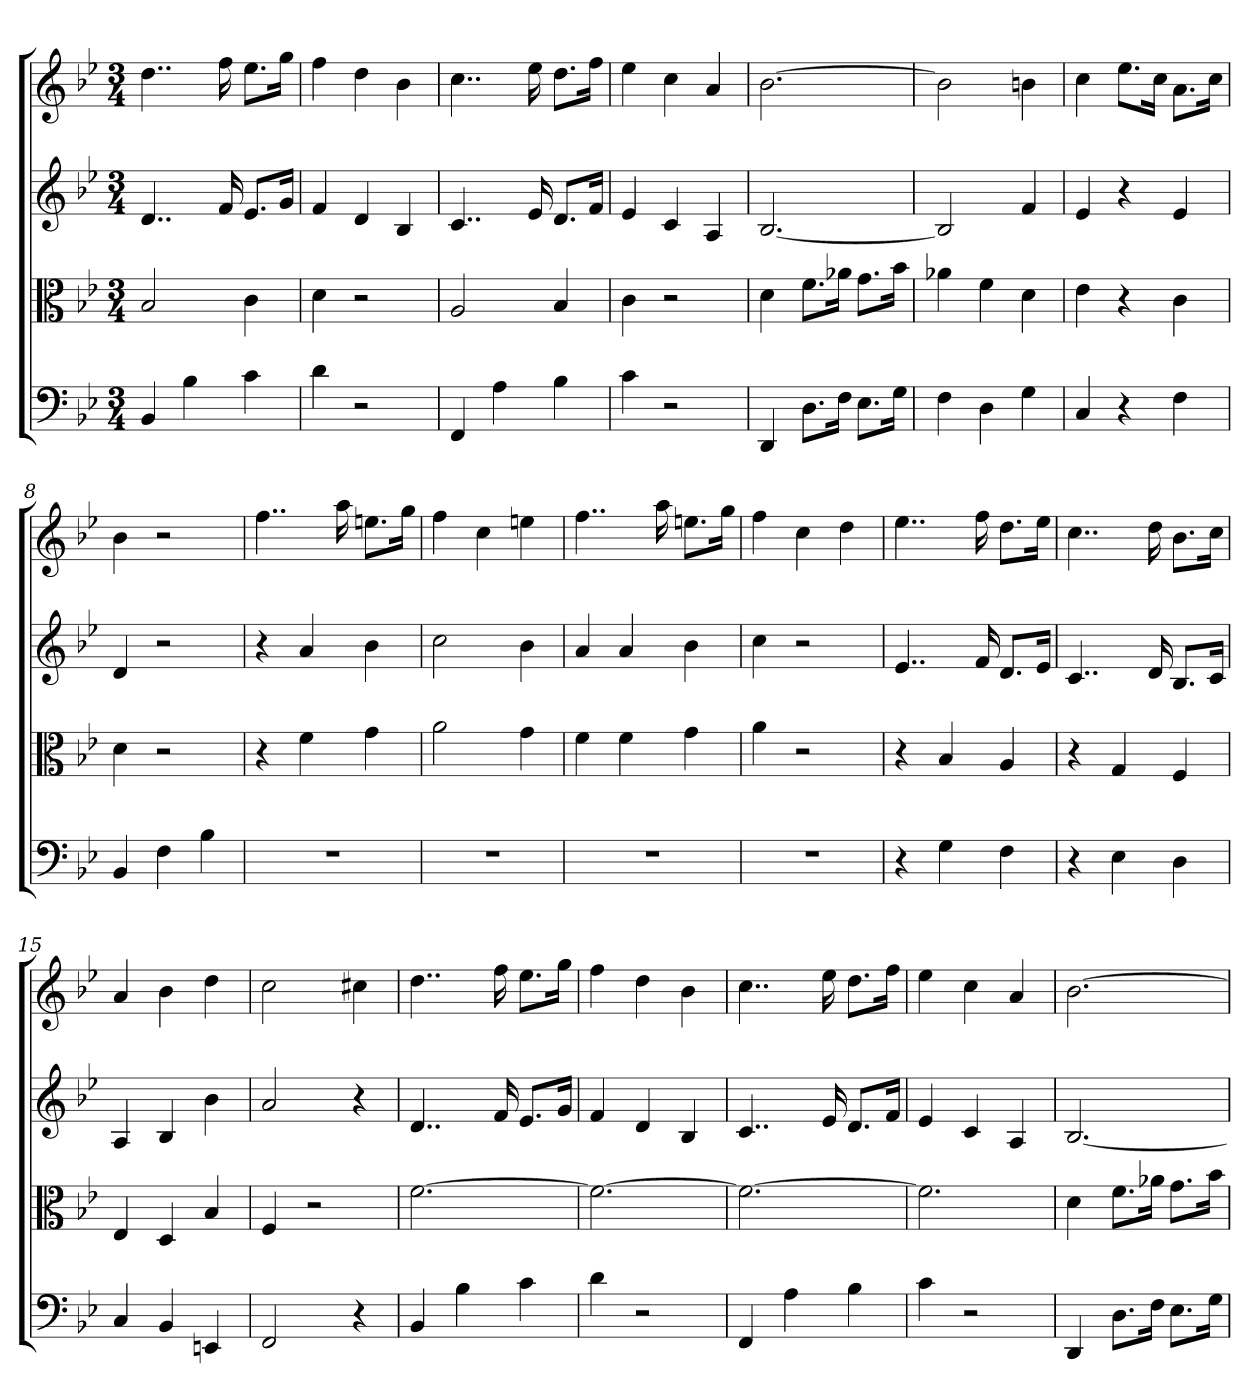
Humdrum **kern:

**kern	**kern	**kern	**kern
*part4	*part3	*part2	*part1
*staff4	*staff3	*staff2	*staff1
*clefF4	*clefC3	*	*
*k[b-e-]	*k[b-e-]	*k[b-e-]	*k[b-e-]
*B-:	*B-:	*B-:	*B-:
*M3/4	*M3/4	*M3/4	*M3/4
=	=	=	=
4BB-	2B-	4..d	4..dd
4B-	.	.	.
.	.	16f	16ff
4c	4c	8.e-L	8.ee-L
.	.	16gJk	16ggJk
=2	=2	=2	=2
4d	4d	4f	4ff
2r	2r	4d	4dd
.	.	4B-	4b-
=3	=3	=3	=3
4FF	2A	4..c	4..cc
4A	.	.	.
.	.	16e-	16ee-
4B-	4B-	8.dL	8.ddL
.	.	16fJk	16ffJk
=4	=4	=4	=4
4c	4c	4e-	4ee-
2r	2r	4c	4cc
.	.	4A	4a
=5	=5	=5	=5
4DD	4d	[2.B-	[2.b-
8.D\L	8.f\L	.	.
16F\Jk	16a-X\Jk	.	.
8.E-\L	8.g\L	.	.
16G\Jk	16b-\Jk	.	.
=6	=6	=6	=6
4F	4a-X	2B-]	2b-]
4D	4f	.	.
4G	4d	4f	4bn
=7	=7	=7	=7
4C	4e-	4e-	4cc
4r	4r	4r	8.ee-L
.	.	.	16ccJk
4F	4c	4e-	8.aL
.	.	.	16ccJk
=8	=8	=8	=8
4BB-	4d	4d	4b-
4F	2r	2r	2r
4B-	.	.	.
=9	=9	=9	=9
2.r	4r	4r	4..ff
.	4f	4a	.
.	.	.	16aa
.	4g	4b-	8.eenL
.	.	.	16ggJk
=10	=10	=10	=10
2.r	2a	2cc	4ff
.	.	.	4cc
.	4g	4b-	4een
=11	=11	=11	=11
2.r	4f	4a	4..ff
.	4f	4a	.
.	.	.	16aa
.	4g	4b-	8.eenL
.	.	.	16ggJk
=12	=12	=12	=12
2.r	4a	4cc	4ff
.	2r	2r	4cc
.	.	.	4dd
=13	=13	=13	=13
4r	4r	4..e-	4..ee-
4G	4B-	.	.
.	.	16f	16ff
4F	4A	8.dL	8.ddL
.	.	16e-Jk	16ee-Jk
=14	=14	=14	=14
4r	4r	4..c	4..cc
4E-	4G	.	.
.	.	16d	16dd
4D	4F	8.B-L	8.b-L
.	.	16cJk	16ccJk
=15	=15	=15	=15
4C	4E-	4A	4a
4BB-	4D	4B-	4b-
4EEn	4B-	4b-	4dd
=16	=16	=16	=16
2FF	4F	2a	2cc
.	2r	.	.
4r	.	4r	4cc#X
=17	=17	=17	=17
4BB-	[2.f	4..d	4..dd
4B-	.	.	.
.	.	16f	16ff
4c	.	8.e-L	8.ee-L
.	.	16gJk	16ggJk
=18	=18	=18	=18
4d	2.f_	4f	4ff
2r	.	4d	4dd
.	.	4B-	4b-
=19	=19	=19	=19
4FF	2.f_	4..c	4..cc
4A	.	.	.
.	.	16e-	16ee-
4B-	.	8.dL	8.ddL
.	.	16fJk	16ffJk
=20	=20	=20	=20
4c	2.f]	4e-	4ee-
2r	.	4c	4cc
.	.	4A	4a
=21	=21	=21	=21
4DD	4d	[2.B-	[2.b-
8.D\L	8.f\L	.	.
16F\Jk	16a-X\Jk	.	.
8.E-\L	8.g\L	.	.
16G\Jk	16b-\Jk	.	.
=	=	=	=
*-	*-	*-	*-
